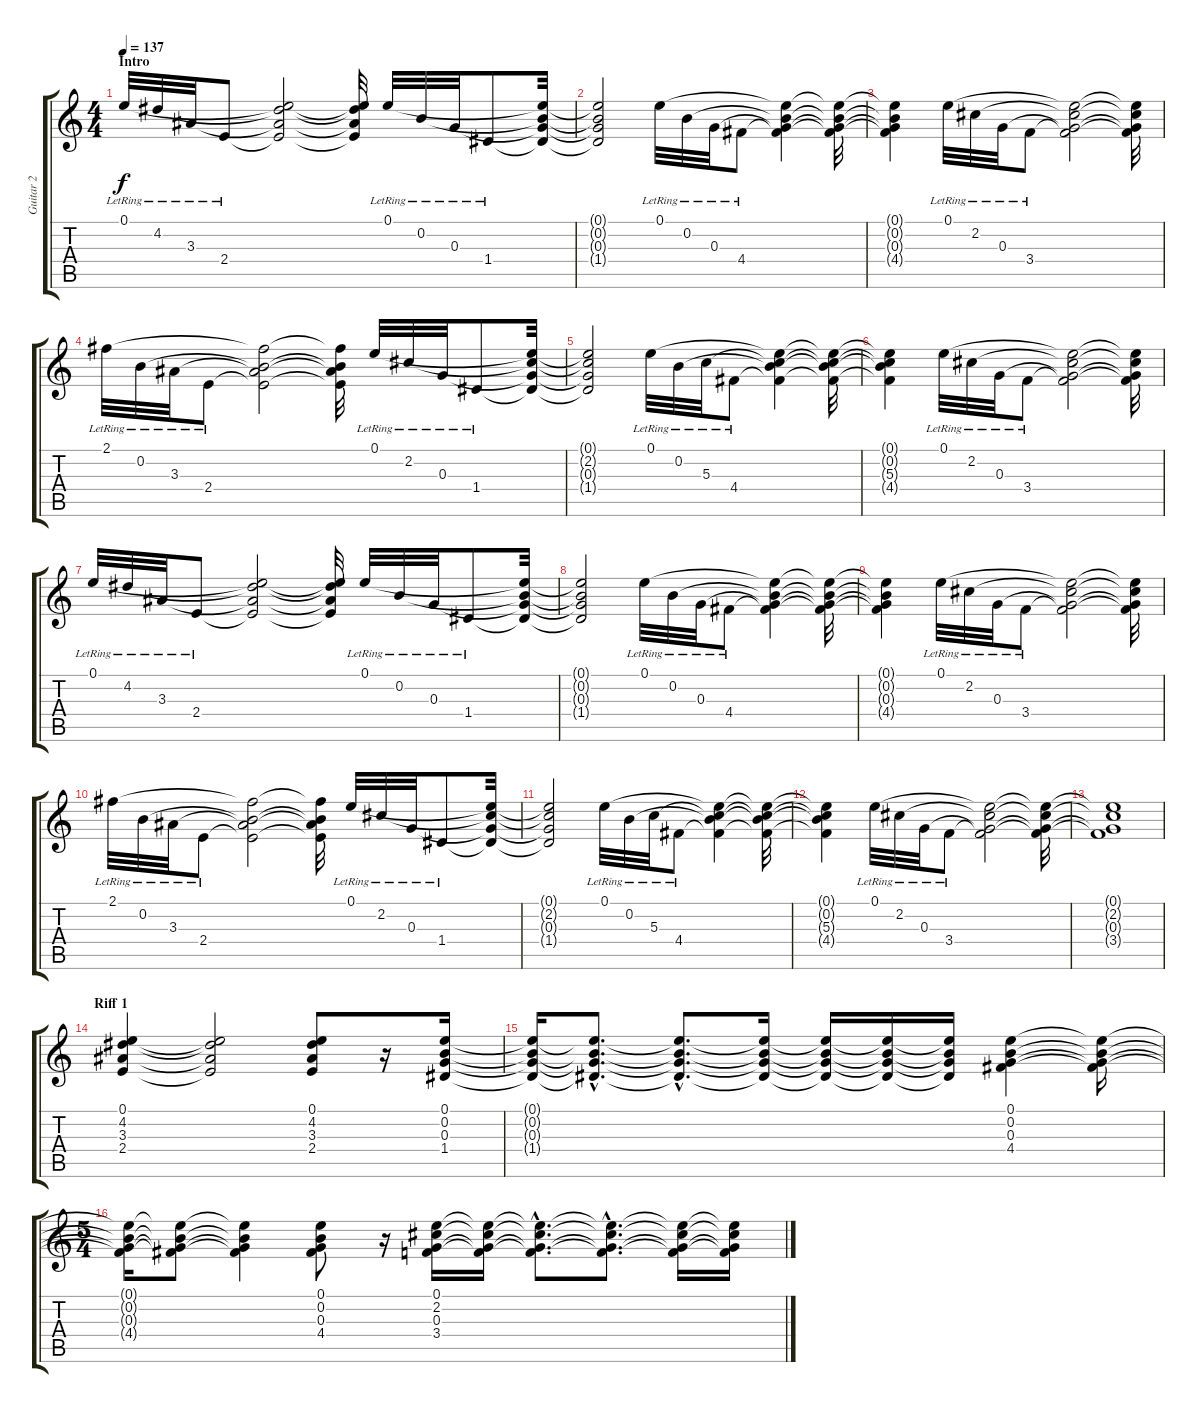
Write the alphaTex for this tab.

\track ("Guitar 2" "Guitar 2") {instrument electricguitarjazz}
\staff {score tabs}
\tuning (E4 B3 G3 D3 A2 E2) {hide}
\ts (4 4)
\section ("" "Intro")
\tempo 137
\clef g2
\ks c
0.1{lr}.32{dy f volume 16 instrument electricguitarjazz} 4.2{lr}.32 3.3{lr}.32 2.4{lr}.8 (0.1{t} 4.2{t} 3.3{t} 2.4{t}).2 (0.1{t} 4.2{t} 3.3{t} 2.4{t}).32 0.1{lr}.32 0.2{lr}.32 0.3{lr}.32 1.4{lr}.8 (0.1{t} 0.2{t} 0.3{t} 1.4{t}).32 |
(0.1{t} 0.2{t} 0.3{t} 1.4{t}).2 0.1{lr}.32 0.2{lr}.32 0.3{lr}.32 4.4{lr}.8 (0.1{t} 0.2{t} 0.3{t} 4.4{t}).4 (0.1{t} 0.2{t} 0.3{t} 4.4{t}).32 |
(0.1{t} 0.2{t} 0.3{t} 4.4{t}).4 0.1{lr}.32 2.2{lr}.32 0.3{lr}.32 3.4{lr}.8 (0.1{t} 2.2{t} 0.3{t} 3.4{t}).2 (0.1{t} 2.2{t} 0.3{t} 3.4{t}).32 |
2.1{lr}.32 0.2{lr}.32 3.3{lr}.32 2.4{lr}.8 (2.1{t} 0.2{t} 3.3{t} 2.4{t}).2 (2.1{t} 0.2{t} 3.3{t} 2.4{t}).32 0.1{lr}.32 2.2{lr}.32 0.3{lr}.32 1.4{lr}.8 (0.1{t} 2.2{t} 0.3{t} 1.4{t}).32 |
(0.1{t} 2.2{t} 0.3{t} 1.4{t}).2 0.1{lr}.32 0.2{lr}.32 5.3{lr}.32 4.4{lr}.8 (0.1{t} 0.2{t} 5.3{t} 4.4{t}).4 (0.1{t} 0.2{t} 5.3{t} 4.4{t}).32 |
(0.1{t} 0.2{t} 5.3{t} 4.4{t}).4 0.1{lr}.32 2.2{lr}.32 0.3{lr}.32 3.4{lr}.8 (0.1{t} 2.2{t} 0.3{t} 3.4{t}).2 (0.1{t} 2.2{t} 0.3{t} 3.4{t}).32 |
0.1{lr}.32 4.2{lr}.32 3.3{lr}.32 2.4{lr}.8 (0.1{t} 4.2{t} 3.3{t} 2.4{t}).2 (0.1{t} 4.2{t} 3.3{t} 2.4{t}).32 0.1{lr}.32 0.2{lr}.32 0.3{lr}.32 1.4{lr}.8 (0.1{t} 0.2{t} 0.3{t} 1.4{t}).32 |
(0.1{t} 0.2{t} 0.3{t} 1.4{t}).2 0.1{lr}.32 0.2{lr}.32 0.3{lr}.32 4.4{lr}.8 (0.1{t} 0.2{t} 0.3{t} 4.4{t}).4 (0.1{t} 0.2{t} 0.3{t} 4.4{t}).32 |
(0.1{t} 0.2{t} 0.3{t} 4.4{t}).4 0.1{lr}.32 2.2{lr}.32 0.3{lr}.32 3.4{lr}.8 (0.1{t} 2.2{t} 0.3{t} 3.4{t}).2 (0.1{t} 2.2{t} 0.3{t} 3.4{t}).32 |
2.1{lr}.32 0.2{lr}.32 3.3{lr}.32 2.4{lr}.8 (2.1{t} 0.2{t} 3.3{t} 2.4{t}).2 (2.1{t} 0.2{t} 3.3{t} 2.4{t}).32 0.1{lr}.32 2.2{lr}.32 0.3{lr}.32 1.4{lr}.8 (0.1{t} 2.2{t} 0.3{t} 1.4{t}).32 |
(0.1{t} 2.2{t} 0.3{t} 1.4{t}).2 0.1{lr}.32 0.2{lr}.32 5.3{lr}.32 4.4{lr}.8 (0.1{t} 0.2{t} 5.3{t} 4.4{t}).4 (0.1{t} 0.2{t} 5.3{t} 4.4{t}).32 |
(0.1{t} 0.2{t} 5.3{t} 4.4{t}).4 0.1{lr}.32 2.2{lr}.32 0.3{lr}.32 3.4{lr}.8 (0.1{t} 2.2{t} 0.3{t} 3.4{t}).2 (0.1{t} 2.2{t} 0.3{t} 3.4{t}).32 |
(0.1{t} 2.2{t} 0.3{t} 3.4{t}).1 |
\section ("" "Riff 1")
(0.1 4.2 3.3 2.4).4{instrument distortionguitar} (0.1{t} 4.2{t} 3.3{t} 2.4{t}).2 (0.1 4.2 3.3 2.4).8 r.16 (0.1 0.2 0.3 1.4).16 |
(0.1{t} 0.2{t} 0.3{t} 1.4{t}).16 (0.1{hac t} 0.2{hac t} 0.3{hac t} 1.4{hac t}).8{d} (0.1{hac t} 0.2{hac t} 0.3{hac t} 1.4{hac t}).8{d} (0.1{t} 0.2{t} 0.3{t} 1.4{t}).16 (0.1{t} 0.2{t} 0.3{t} 1.4{t}).16 (0.1{t} 0.2{t} 0.3{t} 1.4{t}).16 (0.1{t} 0.2{t} 0.3{t} 1.4{t}).16 (0.1 0.2 0.3 4.4).4 (0.1{t} 0.2{t} 0.3{t} 4.4{t}).16 |
\ts (5 4)
(0.1{t} 0.2{t} 0.3{t} 4.4{t}).16 (0.1{t} 0.2{t} 0.3{t} 4.4{t}).8 (0.1{t} 0.2{t} 0.3{t} 4.4{t}).4 (0.1 0.2 0.3 4.4).8 r.16 (0.1 2.2 0.3 3.4).16 (0.1{t} 2.2{t} 0.3{t} 3.4{t}).16 (0.1{hac t} 2.2{hac t} 0.3{hac t} 3.4{hac t}).8{d} (0.1{hac t} 2.2{hac t} 0.3{hac t} 3.4{hac t}).8{d} (0.1{t} 2.2{t} 0.3{t} 3.4{t}).16 (0.1{t} 2.2{t} 0.3{t} 3.4{t}).16
